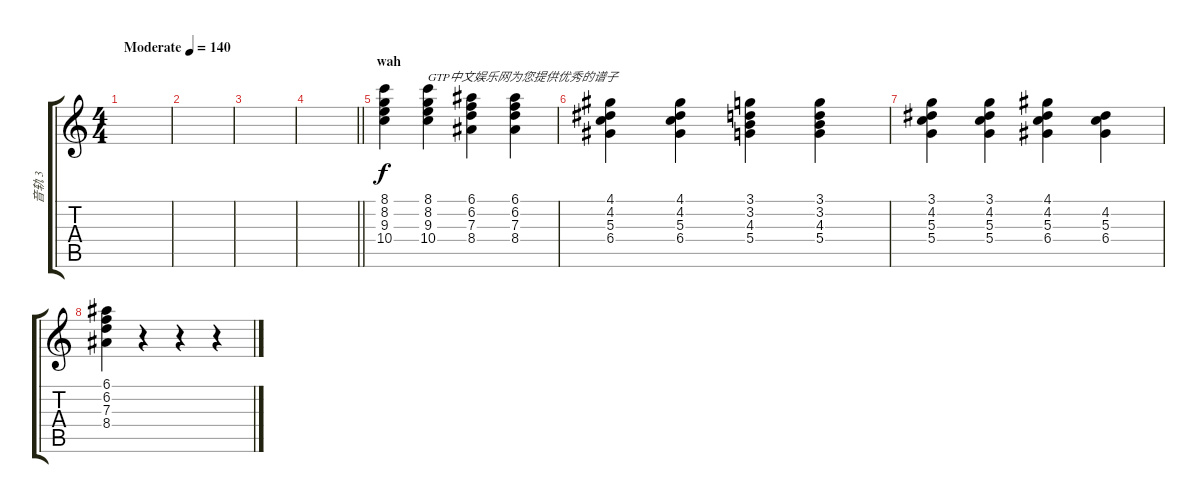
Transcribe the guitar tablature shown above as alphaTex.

\track ("音轨 3" "音轨 3") {instrument electricguitarjazz}
\staff {score tabs}
\tuning (E4 B3 G3 D3 A2 E2) {hide}
\ts (4 4)
\tempo (140 "Moderate")
\clef g2
\ks c
|
|
|
\barLineRight lightlight
|
\section ("" "wah")
(8.1 8.2 9.3 10.4).4 (8.1 8.2 9.3 10.4).4{txt "GTP中文娱乐网为您提供优秀的谱子"} (6.1 6.2 7.3 8.4).4 (6.1 6.2 7.3 8.4).4 |
(4.1 4.2 5.3 6.4).4 (4.1 4.2 5.3 6.4).4 (3.1 3.2 4.3 5.4).4 (3.1 3.2 4.3 5.4).4 |
(3.1 4.2 5.3 5.4).4 (3.1 4.2 5.3 5.4).4 (4.1 4.2 5.3 6.4).4 (4.2 5.3 6.4).4 |
(6.1 6.2 7.3 8.4).4 r.4 r.4 r.4
